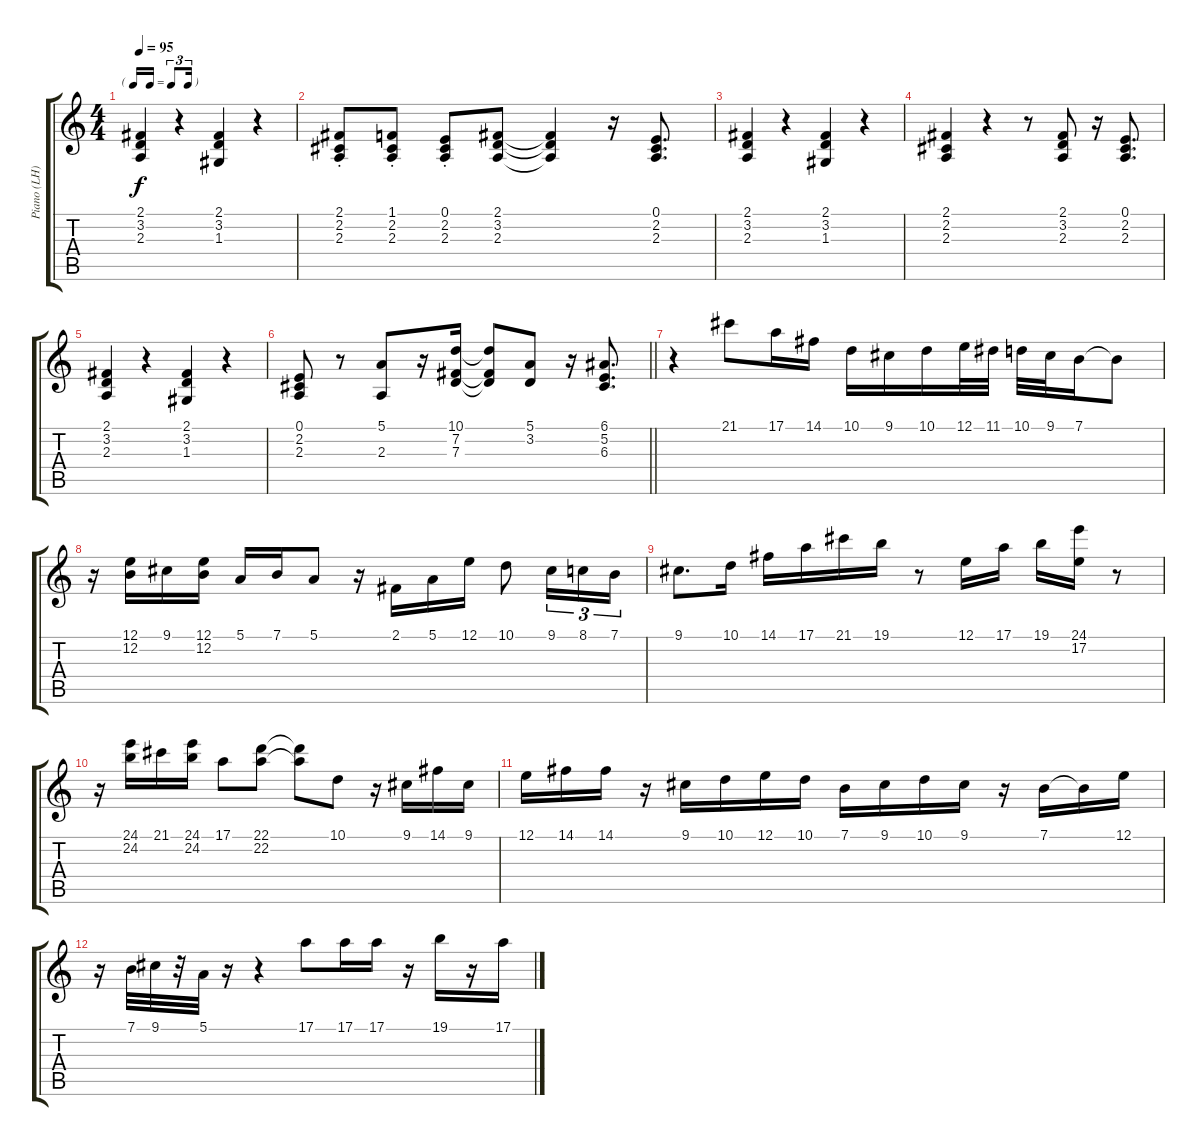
\track ("Piano (LH)" "Piano (LH)") {instrument acousticgrandpiano}
\staff {score tabs}
\tuning (E4 B3 G3 D3 A2 E2) {hide}
\ts (4 4)
\tf triplet16th
\tempo 95
\clef g2
\ks c
(2.1 3.2 2.3).4{dy f} r.4 (2.1 3.2 1.3).4 r.4 |
(2.1{st} 2.2{st} 2.3{st}).8 (1.1{st} 2.2{st} 2.3{st}).8 (0.1{st} 2.2{st} 2.3{st}).8 (2.1 3.2 2.3).8 (2.1{t} 3.2{t} 2.3{t}).4 r.16 (0.1 2.2 2.3).8{d} |
(2.1 3.2 2.3).4 r.4 (2.1 3.2 1.3).4 r.4 |
(2.1 2.2 2.3).4 r.4 r.8 (2.1 3.2 2.3).8 r.16 (0.1 2.2 2.3).8{d} |
(2.1 3.2 2.3).4 r.4 (2.1 3.2 1.3).4 r.4 |
\barLineRight lightlight
(0.1 2.2 2.3).8 r.8 (5.1 2.3).8 r.16 (10.1 7.2 7.3).16 (10.1{t} 7.2{t} 7.3{t}).8 (5.1 3.2).8 r.16 (6.1 5.2 6.3).8{d} |
r.4 21.1.8 17.1.16 14.1.16 10.1.16 9.1.16 10.1.16 12.1.32 11.1.32 10.1.32 9.1.32 7.1.16 7.1{t}.8 |
r.16 (12.1 12.2).16 9.1.16 (12.1 12.2).16 5.1.16 7.1.16 5.1.8 r.16 2.1.16 5.1.16 12.1.16 10.1.8 9.1.16{tu (3 2)} 8.1.16{tu (3 2)} 7.1.16{tu (3 2)} |
9.1.8{d} 10.1.16 14.1.16 17.1.16 21.1.16 19.1.16 r.8 12.1.16 17.1.16 19.1.16 (24.1 17.2).16 r.8 |
r.16 (24.1 24.2).16 21.1.16 (24.1 24.2).16 17.1.8 (22.1 22.2).8 (22.1{t} 22.2{t}).8 10.1.8 r.16 9.1.16 14.1.16 9.1.16 |
12.1.16 14.1.16 14.1.16 r.16 9.1.16 10.1.16 12.1.16 10.1.16 7.1.16 9.1.16 10.1.16 9.1.16 r.16 7.1.16 7.1{t}.16 12.1.16 |
r.16 7.1.32 9.1.32 r.32 5.1.32 r.16 r.4 17.1.8 17.1.16 17.1.16 r.16 19.1.16 r.16 17.1.16
